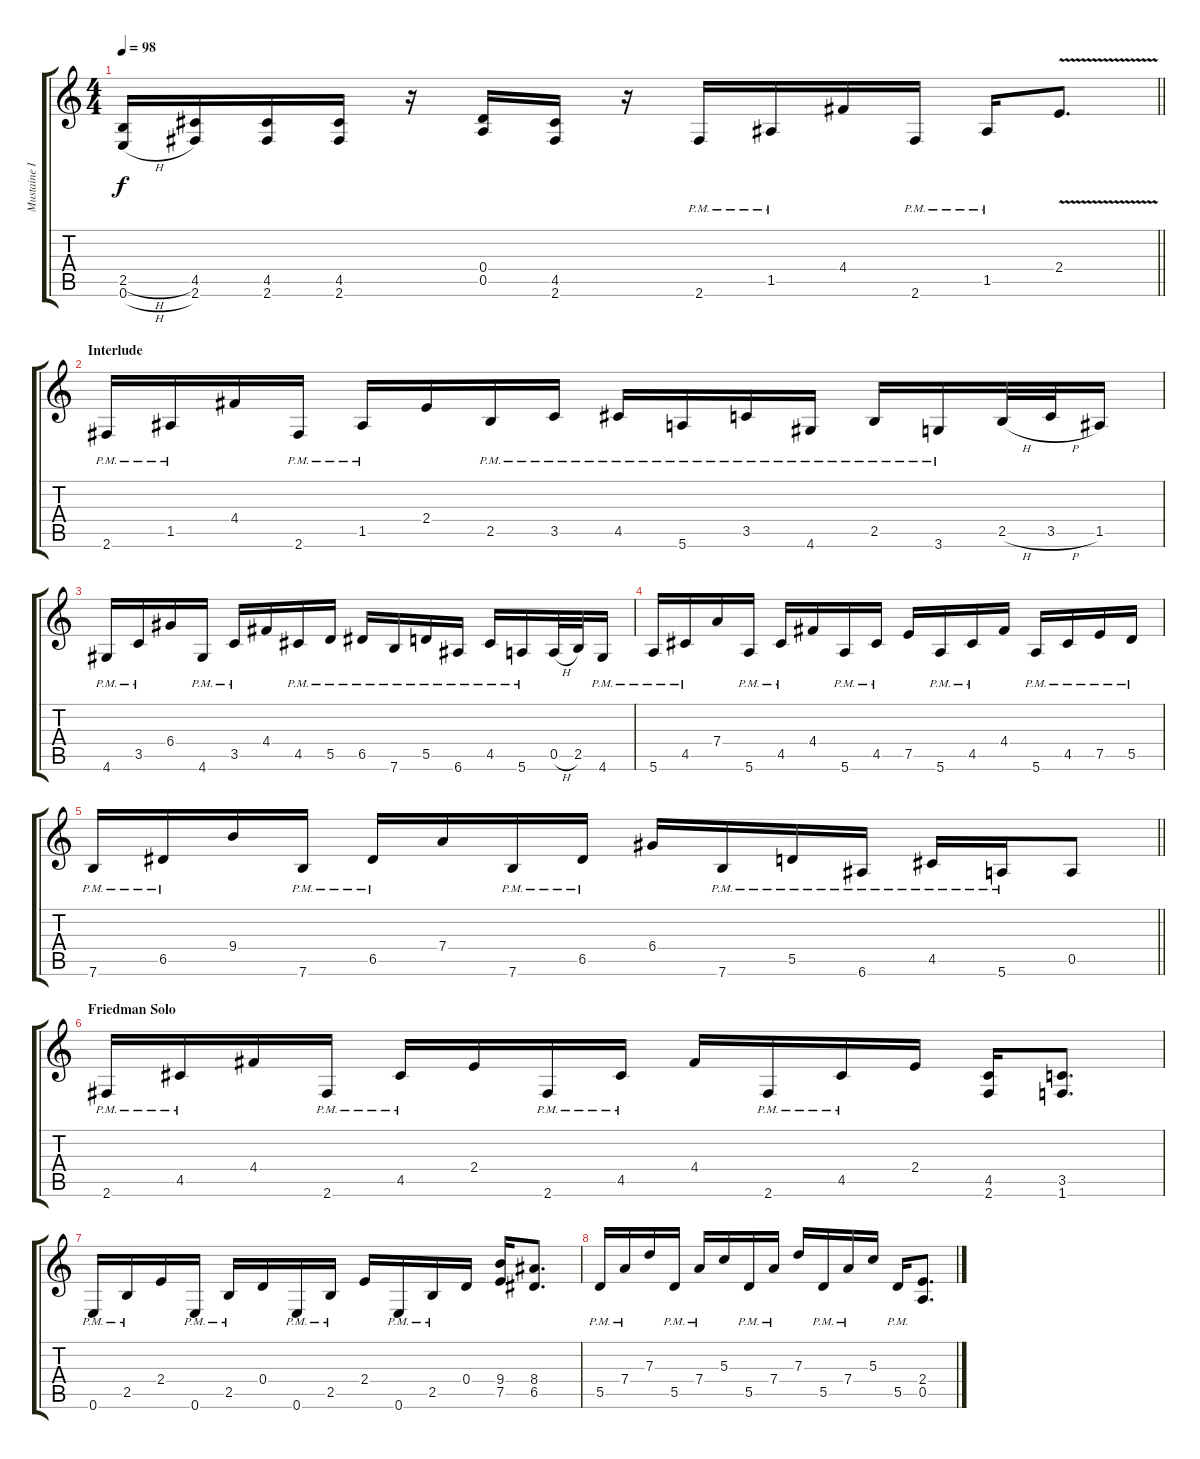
\track ("Mustaine I" "Mustaine I") {instrument overdrivenguitar}
\staff {score tabs}
\tuning (E4 B3 G3 D3 A2 E2) {hide}
\ts (4 4)
\tempo 98
\clef g2
\barLineRight lightlight
\ks c
(2.5{h} 0.6{h}).16{dy f} (4.5 2.6).16 (4.5 2.6).16 (4.5 2.6).16 r.16 (0.4 0.5).16 (4.5 2.6).16 r.16 2.6{pm}.16 1.5{pm}.16 4.4.16 2.6{pm}.16 1.5{pm}.16 2.4{v}.8{d} |
\section ("" "Interlude")
2.6{pm}.16 1.5{pm}.16 4.4.16 2.6{pm}.16 1.5{pm}.16 2.4.16 2.5{pm}.16 3.5{pm}.16 4.5{pm}.16 5.6{pm}.16 3.5{pm}.16 4.6{pm}.16 2.5{pm}.16 3.6{pm}.16 2.5{h}.32 3.5{h}.32 1.5.16 |
4.6{pm}.16 3.5{pm}.16 6.4.16 4.6{pm}.16 3.5{pm}.16 4.4.16 4.5{pm}.16 5.5{pm}.16 6.5{pm}.16 7.6{pm}.16 5.5{pm}.16 6.6{pm}.16 4.5{pm}.16 5.6{pm}.16 0.5{h}.32 2.5.32 4.6{pm}.16 |
5.6{pm}.16 4.5{pm}.16 7.4.16 5.6{pm}.16 4.5{pm}.16 4.4.16 5.6{pm}.16 4.5{pm}.16 7.5.16 5.6{pm}.16 4.5{pm}.16 4.4.16 5.6{pm}.16 4.5{pm}.16 7.5{pm}.16 5.5{pm}.16 |
\barLineRight lightlight
7.6{pm}.16 6.5{pm}.16 9.4.16 7.6{pm}.16 6.5{pm}.16 7.4.16 7.6{pm}.16 6.5{pm}.16 6.4.16 7.6{pm}.16 5.5{pm}.16 6.6{pm}.16 4.5{pm}.16 5.6{pm}.16 0.5.8 |
\section ("" "Friedman Solo")
2.6{pm}.16 4.5{pm}.16 4.4.16 2.6{pm}.16 4.5{pm}.16 2.4.16 2.6{pm}.16 4.5{pm}.16 4.4.16 2.6{pm}.16 4.5{pm}.16 2.4.16 (4.5 2.6).16 (3.5 1.6).8{d} |
0.6{pm}.16 2.5{pm}.16 2.4.16 0.6{pm}.16 2.5{pm}.16 0.4.16 0.6{pm}.16 2.5{pm}.16 2.4.16 0.6{pm}.16 2.5{pm}.16 0.4.16 (9.4 7.5).16 (8.4 6.5).8{d} |
5.5{pm}.16 7.4{pm}.16 7.3.16 5.5{pm}.16 7.4{pm}.16 5.3.16 5.5{pm}.16 7.4{pm}.16 7.3.16 5.5{pm}.16 7.4{pm}.16 5.3.16 5.5{pm}.16 (2.4 0.5).8{d}
